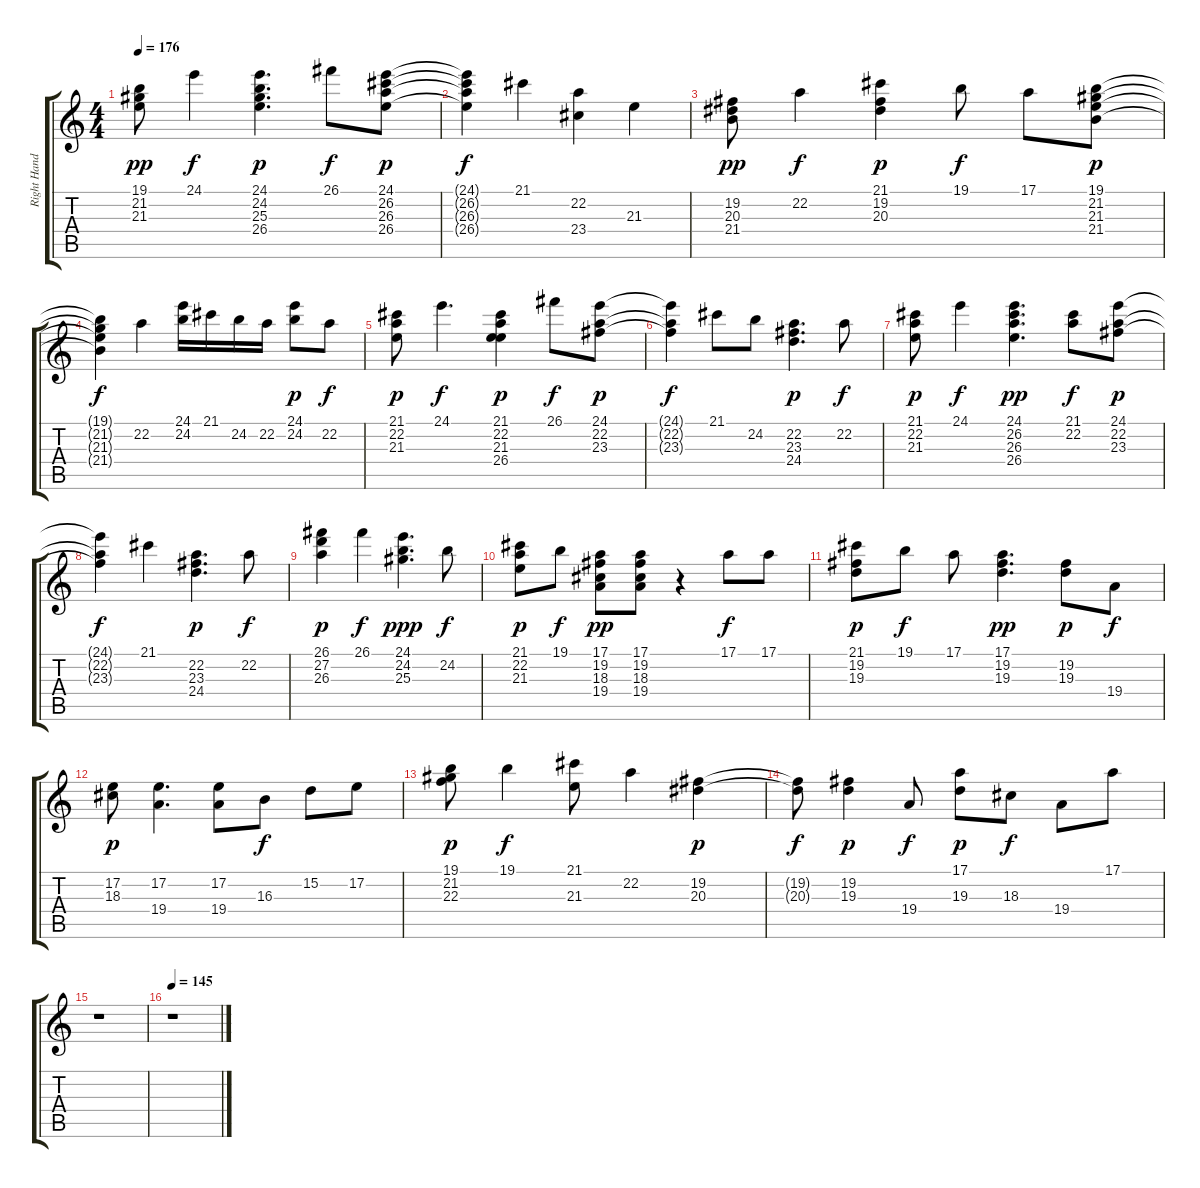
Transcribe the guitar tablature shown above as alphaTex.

\track ("Right Hand" "Right Hand") {instrument percussiveorgan}
\staff {score tabs}
\tuning (E4 B3 G3 D3 A2 E2) {hide}
\ts (4 4)
\tempo 176
\clef g2
\ks c
(19.1 21.2 21.3).8{dy pp} 24.1.4{dy f} (24.1 24.2 25.3 26.4).4{d dy p} 26.1.8{dy f} (24.1 26.2 26.3 26.4).8{dy p} |
(24.1{t} 26.2{t} 26.3{t} 26.4{t}).4{dy f} 21.1.4 (22.2 23.4).4 21.3.4 |
(19.2 20.3 21.4).8{dy pp} 22.2.4{dy f} (21.1 19.2 20.3).4{dy p} 19.1.8{dy f} 17.1.8 (19.1 21.2 21.3 21.4).8{dy p} |
(19.1{t} 21.2{t} 21.3{t} 21.4{t}).4{dy f} 22.2.4 (24.1 24.2).16 21.1.16 24.2.16 22.2.16 (24.1 24.2).8{dy p} 22.2.8{dy f} |
(21.1 22.2 21.3).8{dy p} 24.1.4{d dy f} (21.1 22.2 21.3 26.4).4{dy p} 26.1.8{dy f} (24.1 22.2 23.3).8{dy p} |
(24.1{t} 22.2{t} 23.3{t}).4{dy f} 21.1.8 24.2.8 (22.2 23.3 24.4).4{d dy p} 22.2.8{dy f} |
(21.1 22.2 21.3).8{dy p} 24.1.4{dy f} (24.1 26.2 26.3 26.4).4{d dy pp} (21.1 22.2).8{dy f} (24.1 22.2 23.3).8{dy p} |
(24.1{t} 22.2{t} 23.3{t}).4{dy f} 21.1.4 (22.2 23.3 24.4).4{d dy p} 22.2.8{dy f} |
(26.1 27.2 26.3).4{dy p} 26.1.4{dy f} (24.1 24.2 25.3).4{d dy ppp} 24.2.8{dy f} |
(21.1 22.2 21.3).8{dy p} 19.1.8{dy f} (17.1 19.2 18.3 19.4).8{dy pp} (17.1 19.2 18.3 19.4).8 r.4 17.1.8{dy f} 17.1.8 |
(21.1 19.2 19.3).8{dy p} 19.1.8{dy f} 17.1.8 (17.1 19.2 19.3).4{d dy pp} (19.2 19.3).8{dy p} 19.4.8{dy f} |
(17.2 18.3).8{dy p} (17.2 19.4).4{d} (17.2 19.4).8 16.3.8{dy f} 15.2.8 17.2.8 |
(19.1 21.2 22.3).8{dy p} 19.1.4{dy f} (21.1 21.3).8 22.2.4 (19.2 20.3).4{dy p} |
(19.2{t} 20.3{t}).8{dy f} (19.2 19.3).4{dy p} 19.4.8{dy f} (17.1 19.3).8{dy p} 18.3.8{dy f} 19.4.8 17.1.8 |
r.1 |
\tempo 145
r.1
